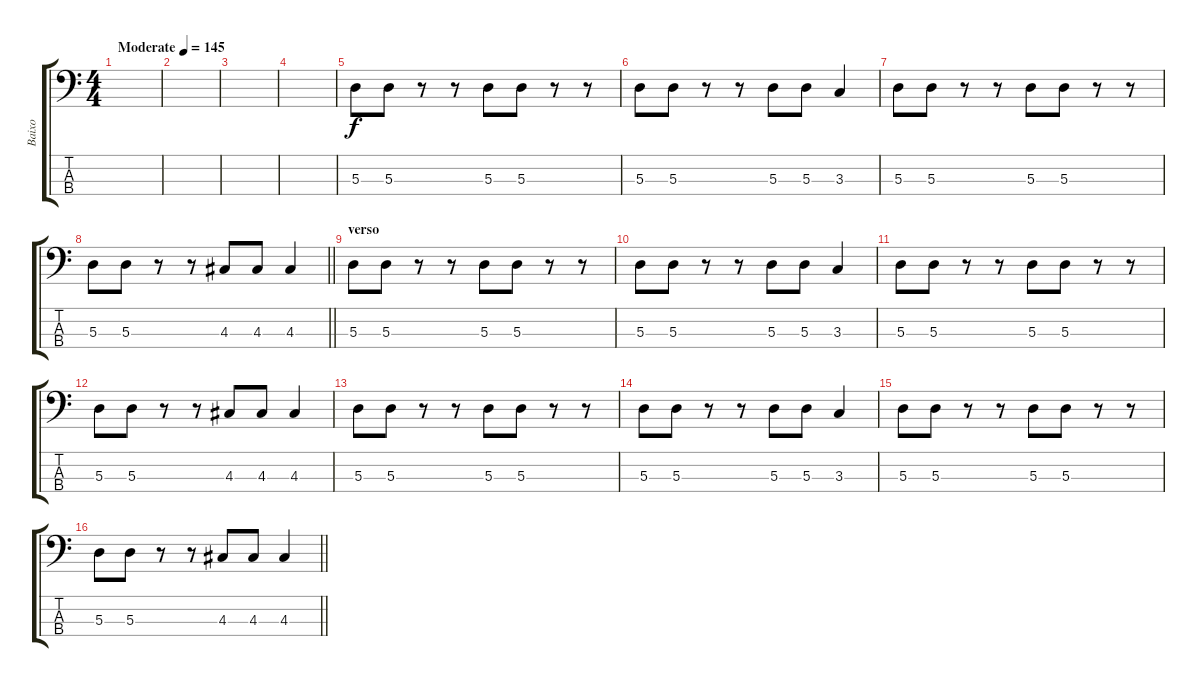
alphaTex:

\track ("Baixo" "Baixo") {instrument electricbassfinger}
\staff {score tabs}
\tuning (G2 D2 A1 E1) {hide}
\ts (4 4)
\tempo (145 "Moderate")
\clef f4
\ks c
|
|
|
|
5.3.8 5.3.8 r.8 r.8 5.3.8 5.3.8 r.8 r.8 |
5.3.8 5.3.8 r.8 r.8 5.3.8 5.3.8 3.3.4 |
5.3.8 5.3.8 r.8 r.8 5.3.8 5.3.8 r.8 r.8 |
\barLineRight lightlight
5.3.8 5.3.8 r.8 r.8 4.3.8 4.3.8 4.3.4 |
\section ("" "verso")
5.3.8 5.3.8 r.8 r.8 5.3.8 5.3.8 r.8 r.8 |
5.3.8 5.3.8 r.8 r.8 5.3.8 5.3.8 3.3.4 |
5.3.8 5.3.8 r.8 r.8 5.3.8 5.3.8 r.8 r.8 |
5.3.8 5.3.8 r.8 r.8 4.3.8 4.3.8 4.3.4 |
5.3.8 5.3.8 r.8 r.8 5.3.8 5.3.8 r.8 r.8 |
5.3.8 5.3.8 r.8 r.8 5.3.8 5.3.8 3.3.4 |
5.3.8 5.3.8 r.8 r.8 5.3.8 5.3.8 r.8 r.8 |
\barLineRight lightlight
5.3.8 5.3.8 r.8 r.8 4.3.8 4.3.8 4.3.4
